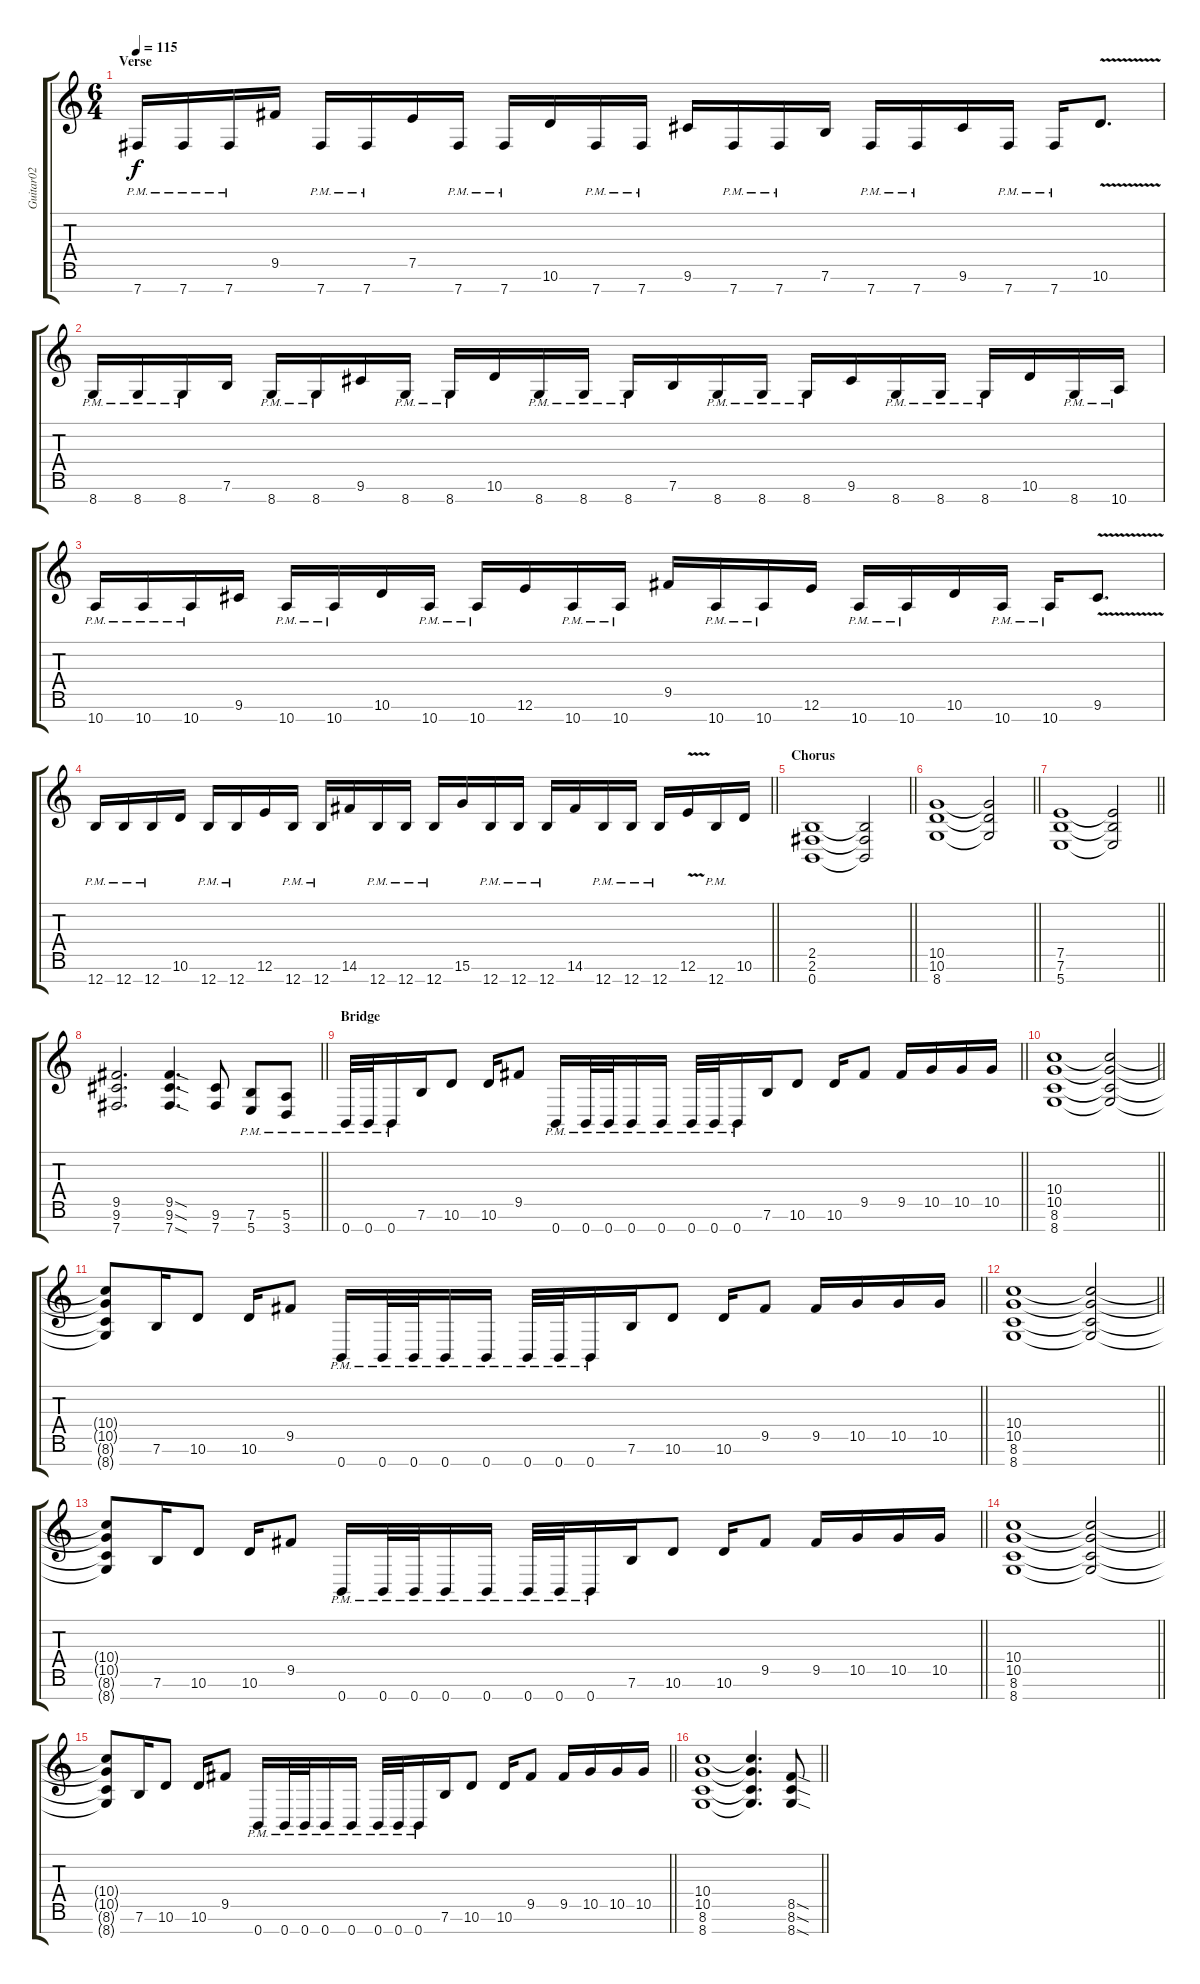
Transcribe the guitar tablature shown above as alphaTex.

\track ("Guitar02" "Guitar02") {instrument distortionguitar}
\staff {score tabs}
\tuning (E4 B3 G3 D3 A2 E2 B1) {hide}
\ts (6 4)
\section ("" "Verse")
\tempo 115
\clef g2
\ks c
7.7{pm}.16{dy f} 7.7{pm}.16 7.7{pm}.16 9.5.16 7.7{pm}.16 7.7{pm}.16 7.5.16 7.7{pm}.16 7.7{pm}.16 10.6.16 7.7{pm}.16 7.7{pm}.16 9.6.16 7.7{pm}.16 7.7{pm}.16 7.6.16 7.7{pm}.16 7.7{pm}.16 9.6.16 7.7{pm}.16 7.7{pm}.16 10.6{v}.8{d} |
8.7{pm}.16 8.7{pm}.16 8.7{pm}.16 7.6.16 8.7{pm}.16 8.7{pm}.16 9.6.16 8.7{pm}.16 8.7{pm}.16 10.6.16 8.7{pm}.16 8.7{pm}.16 8.7{pm}.16 7.6.16 8.7{pm}.16 8.7{pm}.16 8.7{pm}.16 9.6.16 8.7{pm}.16 8.7{pm}.16 8.7{pm}.16 10.6.16 8.7{pm}.16 10.7{pm}.16 |
10.7{pm}.16 10.7{pm}.16 10.7{pm}.16 9.6.16 10.7{pm}.16 10.7{pm}.16 10.6.16 10.7{pm}.16 10.7{pm}.16 12.6.16 10.7{pm}.16 10.7{pm}.16 9.5.16 10.7{pm}.16 10.7{pm}.16 12.6.16 10.7{pm}.16 10.7{pm}.16 10.6.16 10.7{pm}.16 10.7{pm}.16 9.6{v}.8{d} |
\barLineRight lightlight
12.7{pm}.16 12.7{pm}.16 12.7{pm}.16 10.6.16 12.7{pm}.16 12.7{pm}.16 12.6.16 12.7{pm}.16 12.7{pm}.16 14.6.16 12.7{pm}.16 12.7{pm}.16 12.7{pm}.16 15.6.16 12.7{pm}.16 12.7{pm}.16 12.7{pm}.16 14.6.16 12.7{pm}.16 12.7{pm}.16 12.7{pm}.16 12.6{v}.16 12.7{pm}.16 10.6.16 |
\section ("" "Chorus")
\barLineRight lightlight
(2.5 2.6 0.7).1 (2.5{t} 2.6{t} 0.7{t}).2 |
\barLineRight lightlight
(10.5 10.6 8.7).1 (10.5{t} 10.6{t} 8.7{t}).2 |
\barLineRight lightlight
(7.5 7.6 5.7).1 (7.5{t} 7.6{t} 5.7{t}).2 |
\barLineRight lightlight
(9.5 9.6 7.7).2{d} (9.5{sod} 9.6{sod} 7.7{sod}).4{d} (9.6 7.7).8 (7.6{pm} 5.7{pm}).8 (5.6{pm} 3.7{pm}).8 |
\section ("" "Bridge")
\barLineRight lightlight
0.7{pm}.32 0.7{pm}.32 0.7{pm}.16 7.6.16 10.6.8 10.6.16 9.5.8 0.7{pm}.16 0.7{pm}.32 0.7{pm}.32 0.7{pm}.16 0.7{pm}.16 0.7{pm}.32 0.7{pm}.32 0.7{pm}.16 7.6.16 10.6.8 10.6.16 9.5.8 9.5.16 10.5.16 10.5.16 10.5.16 |
\barLineRight lightlight
(10.4 10.5 8.6 8.7).1 (10.4{t} 10.5{t} 8.6{t} 8.7{t}).2 |
\barLineRight lightlight
(10.4{t} 10.5{t} 8.6{t} 8.7{t}).8 7.6.16 10.6.8 10.6.16 9.5.8 0.7{pm}.16 0.7{pm}.32 0.7{pm}.32 0.7{pm}.16 0.7{pm}.16 0.7{pm}.32 0.7{pm}.32 0.7{pm}.16 7.6.16 10.6.8 10.6.16 9.5.8 9.5.16 10.5.16 10.5.16 10.5.16 |
\barLineRight lightlight
(10.4 10.5 8.6 8.7).1 (10.4{t} 10.5{t} 8.6{t} 8.7{t}).2 |
\barLineRight lightlight
(10.4{t} 10.5{t} 8.6{t} 8.7{t}).8 7.6.16 10.6.8 10.6.16 9.5.8 0.7{pm}.16 0.7{pm}.32 0.7{pm}.32 0.7{pm}.16 0.7{pm}.16 0.7{pm}.32 0.7{pm}.32 0.7{pm}.16 7.6.16 10.6.8 10.6.16 9.5.8 9.5.16 10.5.16 10.5.16 10.5.16 |
\barLineRight lightlight
(10.4 10.5 8.6 8.7).1 (10.4{t} 10.5{t} 8.6{t} 8.7{t}).2 |
\barLineRight lightlight
(10.4{t} 10.5{t} 8.6{t} 8.7{t}).8 7.6.16 10.6.8 10.6.16 9.5.8 0.7{pm}.16 0.7{pm}.32 0.7{pm}.32 0.7{pm}.16 0.7{pm}.16 0.7{pm}.32 0.7{pm}.32 0.7{pm}.16 7.6.16 10.6.8 10.6.16 9.5.8 9.5.16 10.5.16 10.5.16 10.5.16 |
\barLineRight lightlight
(10.4 10.5 8.6 8.7).1 (10.4{t} 10.5{t} 8.6{t} 8.7{t}).4{d} (8.5{sod} 8.6{sod} 8.7{sod}).8
